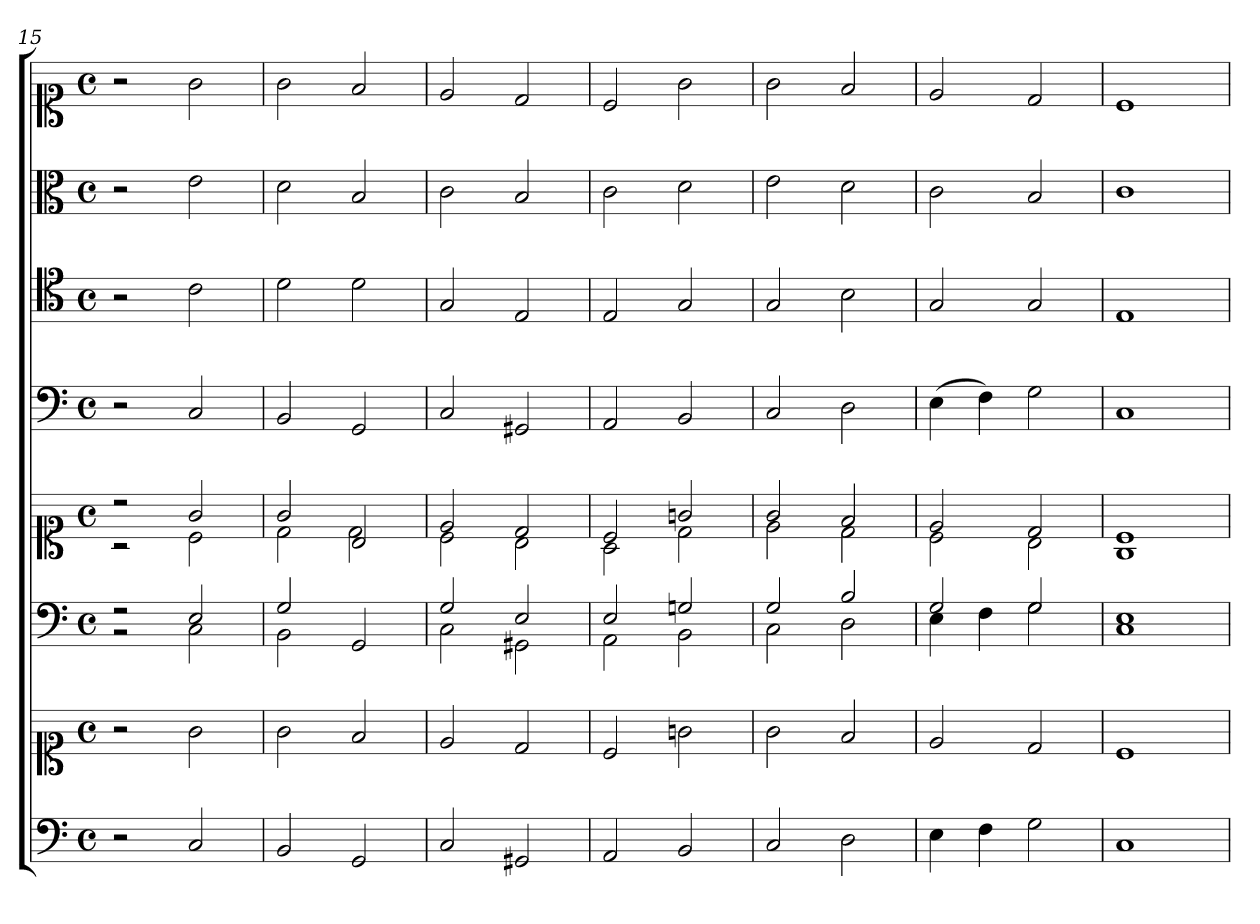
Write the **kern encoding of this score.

**kern	**kern	**kern	**kern	**kern	**kern	**kern	**kern
*part6	*part6	*part5	*part5	*part4	*part3	*part2	*part1
*staff8	*staff7	*staff6	*staff5	*staff4	*staff3	*staff2	*staff1
*clefF4	*clefC1	*clefF4	*clefC1	*clefF4	*clefC4	*clefC3	*clefC1
*k[]	*k[]	*k[]	*k[]	*k[]	*k[]	*k[]	*k[]
*M4/4	*M4/4	*M4/4	*M4/4	*M4/4	*M4/4	*M4/4	*M4/4
*met(c)	*met(c)	*met(c)	*met(c)	*met(c)	*met(c)	*met(c)	*met(c)
=15	=15	=15	=15	=15	=15	=15	=15
*	*	*^	*^	*	*	*	*
2r	2r	2r	2r	2r	2r	2r	2r	2r	2r
2C	2g	2E	2C	2g	2c	2C	2c	2e	2g
=16	=16	=16	=16	=16	=16	=16	=16	=16	=16
2BB	2g	2G	2BB	2g	2d	2BB	2d	2d	2g
2GG	2f	2ryy	2GG	2B	2d	2GG	2d	2B	2f
=17	=17	=17	=17	=17	=17	=17	=17	=17	=17
2C	2e	2G	2C	2e	2c	2C	2G	2c	2e
2GG#X	2d	2E	2GG#X	2d	2B	2GG#X	2E	2B	2d
=18	=18	=18	=18	=18	=18	=18	=18	=18	=18
2AA	2c	2E	2AA	2c	2A	2AA	2E	2c	2c
2BB	2gn	2Gn	2BB	2gn	2d	2BB	2G	2d	2g
=19	=19	=19	=19	=19	=19	=19	=19	=19	=19
2C	2g	2G	2C	2g	2e	2C	2G	2e	2g
2D	2f	2B	2D	2f	2d	2D	2B	2d	2f
=20	=20	=20	=20	=20	=20	=20	=20	=20	=20
4E	2e	2G	4E	2e	2c	(4E	2G	2c	2e
4F	.	.	4F	.	.	4F)	.	.	.
2G	2d	2G	2G	2d	2B	2G	2G	2B	2d
=21	=21	=21	=21	=21	=21	=21	=21	=21	=21
1C	1c	1E	1C	1c	1G	1C	1E	1c	1c
*	*	*v	*v	*	*	*	*	*	*
*	*	*	*v	*v	*	*	*	*
=	=	=	=	=	=	=	=
*-	*-	*-	*-	*-	*-	*-	*-
